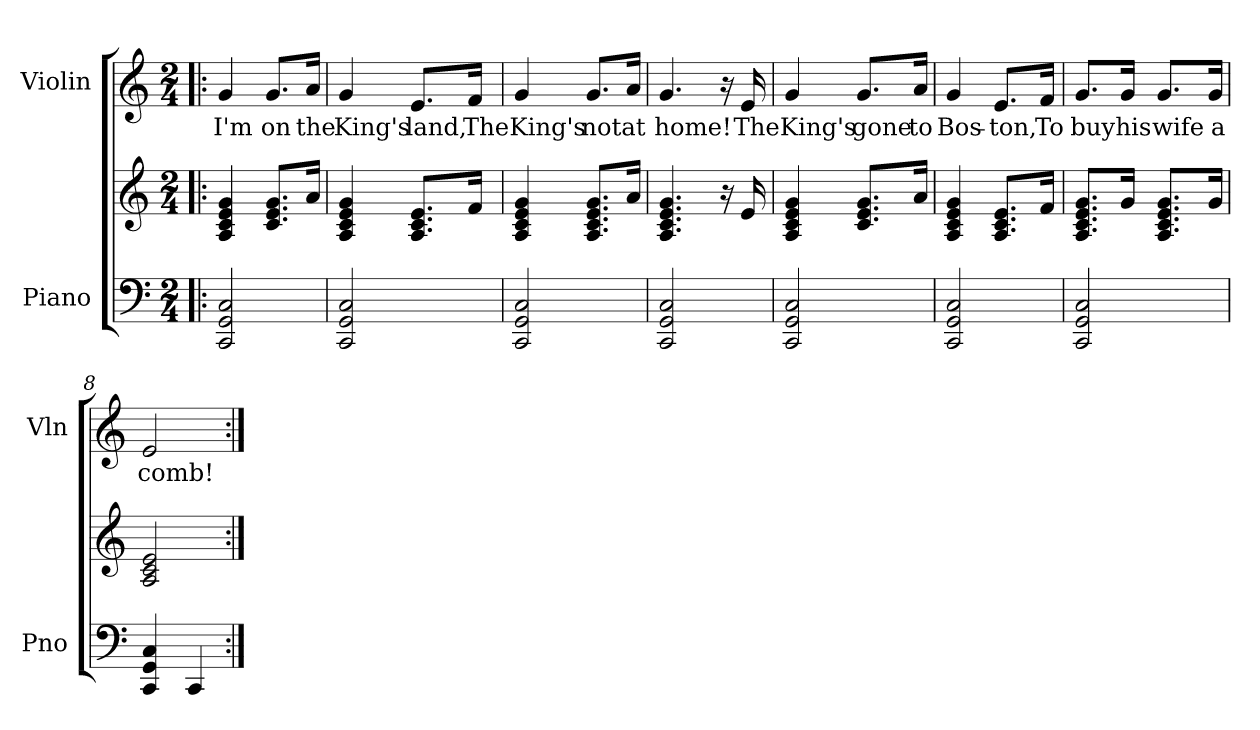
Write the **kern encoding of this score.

**kern	**kern	**kern	**text
*part2	*part2	*part1	*part1
*staff3	*staff2	*staff1	*staff1
*I"Piano	*	*I"Violin	*
*I'Pno	*	*I'Vln	*
*clefF4	*clefG2	*clefG2	*
*k[]	*k[]	*k[]	*
*M2/4	*M2/4	*M2/4	*
*MM80	*MM80	*MM80	*
=1!|:	=1!|:	=1!|:	=1!|:
!	!	!	!LO:LY:b
2CC/ 2GG/ 2C/	4A/ 4c/ 4e/ 4g/	4g/	I'm
!	!	!	!LO:LY:b
.	8.c/ 8.e/ 8.g/L	8.g/L	on
!	!	!	!LO:LY:b
.	16a/Jk	16a/Jk	the
=2	=2	=2	=2
!	!	!	!LO:LY:b
2CC/ 2GG/ 2C/	4A/ 4c/ 4e/ 4g/	4g/	King's
!	!	!	!LO:LY:b
.	8.A/ 8.c/ 8.e/L	8.e/L	land,
!	!	!	!LO:LY:b
.	16f/Jk	16f/Jk	The
=3	=3	=3	=3
!	!	!	!LO:LY:b
2CC/ 2GG/ 2C/	4A/ 4c/ 4e/ 4g/	4g/	King's
!	!	!	!LO:LY:b
.	8.A/ 8.c/ 8.e/ 8.g/L	8.g/L	not
!	!	!	!LO:LY:b
.	16a/Jk	16a/Jk	at
=4	=4	=4	=4
!	!	!	!LO:LY:b
2CC/ 2GG/ 2C/	4.A/ 4.c/ 4.e/ 4.g/	4.g/	home!
.	16r	16r	.
!	!	!	!LO:LY:b
.	16e/	16e/	The
!!LO:LB:g=z
=5	=5	=5	=5
!	!	!	!LO:LY:b
2CC/ 2GG/ 2C/	4A/ 4c/ 4e/ 4g/	4g/	King's
!	!	!	!LO:LY:b
.	8.c/ 8.e/ 8.g/L	8.g/L	gone
!	!	!	!LO:LY:b
.	16a/Jk	16a/Jk	to
=6	=6	=6	=6
!	!	!	!LO:LY:b
2CC/ 2GG/ 2C/	4A/ 4c/ 4e/ 4g/	4g/	Bos-
!	!	!	!LO:LY:b
.	8.A/ 8.c/ 8.e/L	8.e/L	-ton,
!	!	!	!LO:LY:b
.	16f/Jk	16f/Jk	To
=7	=7	=7	=7
!	!	!	!LO:LY:b
2CC/ 2GG/ 2C/	8.A/ 8.c/ 8.e/ 8.g/L	8.g/L	buy
!	!	!	!LO:LY:b
.	16g/Jk	16g/Jk	his
!	!	!	!LO:LY:b
.	8.A/ 8.c/ 8.e/ 8.g/L	8.g/L	wife
!	!	!	!LO:LY:b
.	16g/Jk	16g/Jk	a
=8	=8	=8	=8
!	!	!	!LO:LY:b
4CC/ 4GG/ 4C/	2A/ 2c/ 2e/	2e/	comb!
4CC/	.	.	.
=:|!	=:|!	=:|!	=:|!
*-	*-	*-	*-
